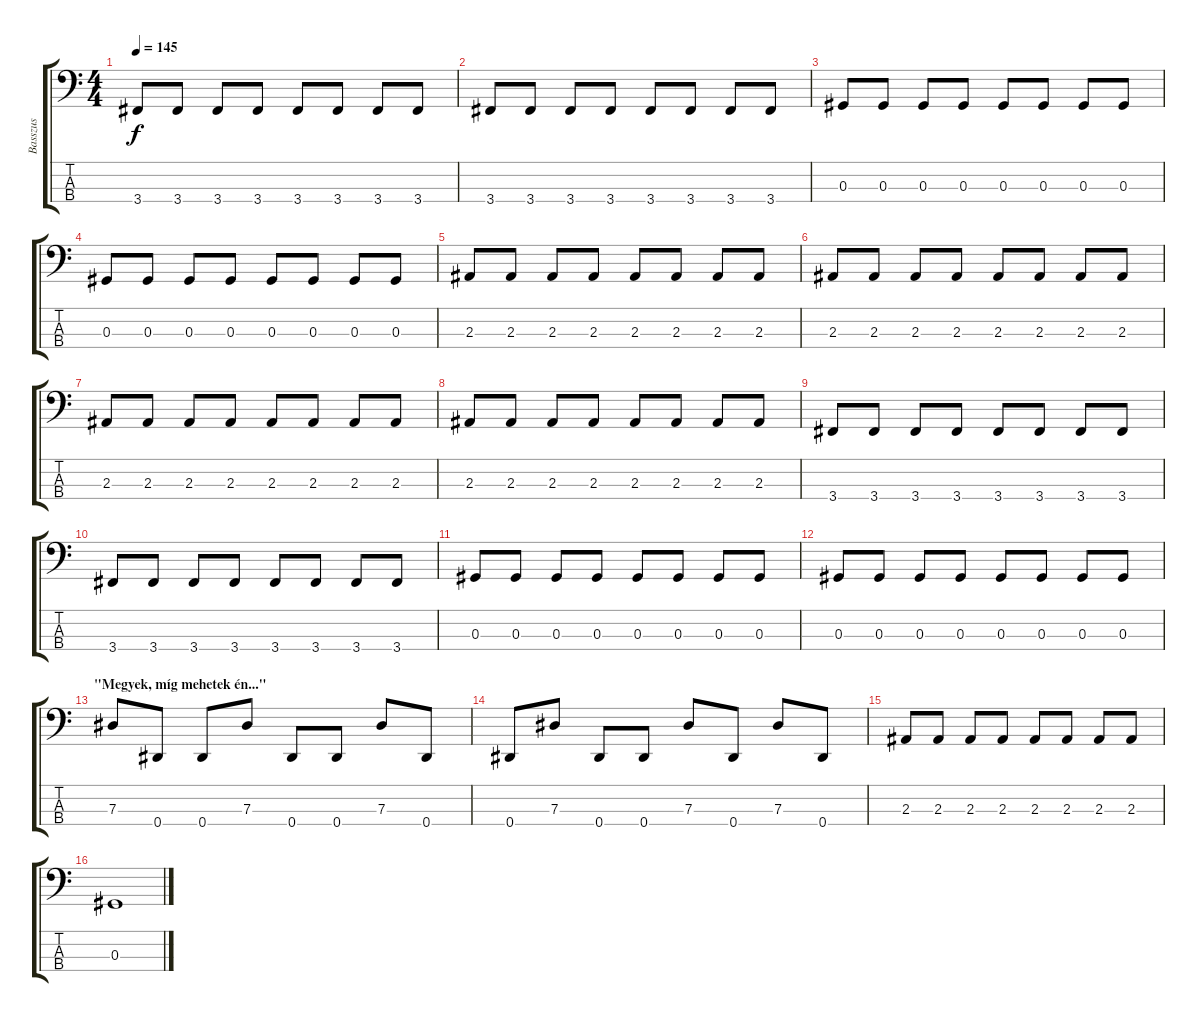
\track ("Basszus" "Basszus") {instrument electricbassfinger}
\staff {score tabs}
\tuning (Gb2 Db2 Ab1 Eb1) {hide}
\ts (4 4)
\tempo 145
\clef f4
\ks c
3.4.8{dy f} 3.4.8 3.4.8 3.4.8 3.4.8 3.4.8 3.4.8 3.4.8 |
3.4.8 3.4.8 3.4.8 3.4.8 3.4.8 3.4.8 3.4.8 3.4.8 |
0.3.8 0.3.8 0.3.8 0.3.8 0.3.8 0.3.8 0.3.8 0.3.8 |
0.3.8 0.3.8 0.3.8 0.3.8 0.3.8 0.3.8 0.3.8 0.3.8 |
2.3.8 2.3.8 2.3.8 2.3.8 2.3.8 2.3.8 2.3.8 2.3.8 |
2.3.8 2.3.8 2.3.8 2.3.8 2.3.8 2.3.8 2.3.8 2.3.8 |
2.3.8 2.3.8 2.3.8 2.3.8 2.3.8 2.3.8 2.3.8 2.3.8 |
2.3.8 2.3.8 2.3.8 2.3.8 2.3.8 2.3.8 2.3.8 2.3.8 |
3.4.8 3.4.8 3.4.8 3.4.8 3.4.8 3.4.8 3.4.8 3.4.8 |
3.4.8 3.4.8 3.4.8 3.4.8 3.4.8 3.4.8 3.4.8 3.4.8 |
0.3.8 0.3.8 0.3.8 0.3.8 0.3.8 0.3.8 0.3.8 0.3.8 |
0.3.8 0.3.8 0.3.8 0.3.8 0.3.8 0.3.8 0.3.8 0.3.8 |
\section ("" "\"Megyek, míg mehetek én...\" ")
7.3.8 0.4.8 0.4.8 7.3.8 0.4.8 0.4.8 7.3.8 0.4.8 |
0.4.8 7.3.8 0.4.8 0.4.8 7.3.8 0.4.8 7.3.8 0.4.8 |
2.3.8 2.3.8 2.3.8 2.3.8 2.3.8 2.3.8 2.3.8 2.3.8 |
0.3.1
